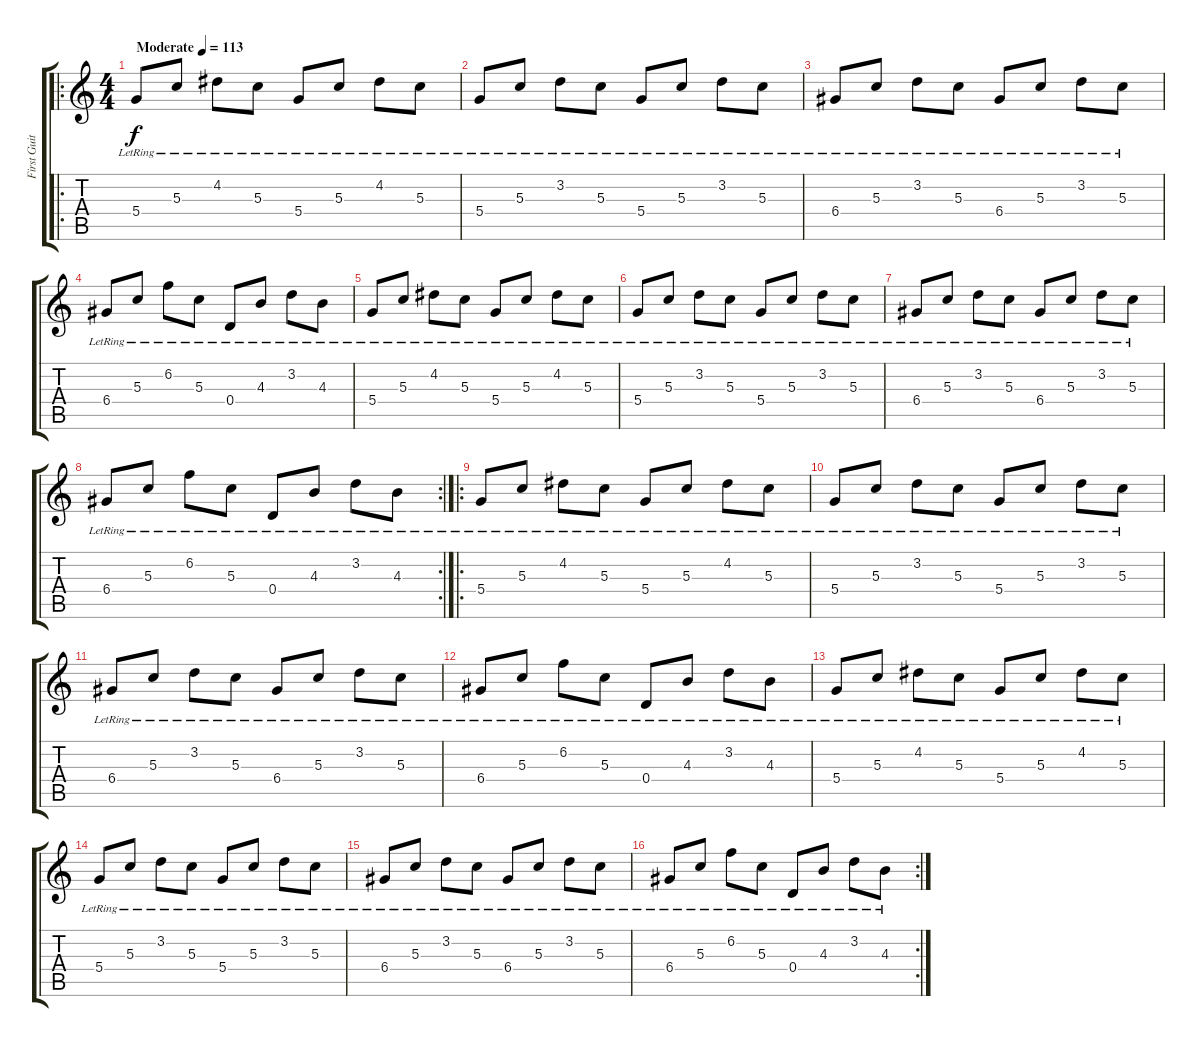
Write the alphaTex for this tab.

\track ("First Guitar" "First Guit") {instrument electricguitarclean}
\staff {score tabs}
\tuning (E4 B3 G3 D3 A2 E2) {hide}
\ro
\ts (4 4)
\tempo (113 "Moderate")
\clef g2
\ks c
5.4{lr}.8{dy f instrument electricguitarclean} 5.3{lr}.8 4.2{lr}.8 5.3{lr}.8 5.4{lr}.8 5.3{lr}.8 4.2{lr}.8 5.3{lr}.8 |
5.4{lr}.8 5.3{lr}.8 3.2{lr}.8 5.3{lr}.8 5.4{lr}.8 5.3{lr}.8 3.2{lr}.8 5.3{lr}.8 |
6.4{lr}.8 5.3{lr}.8 3.2{lr}.8 5.3{lr}.8 6.4{lr}.8 5.3{lr}.8 3.2{lr}.8 5.3{lr}.8 |
6.4{lr}.8 5.3{lr}.8 6.2{lr}.8 5.3{lr}.8 0.4{lr}.8 4.3{lr}.8 3.2{lr}.8 4.3{lr}.8 |
5.4{lr}.8 5.3{lr}.8 4.2{lr}.8 5.3{lr}.8 5.4{lr}.8 5.3{lr}.8 4.2{lr}.8 5.3{lr}.8 |
5.4{lr}.8 5.3{lr}.8 3.2{lr}.8 5.3{lr}.8 5.4{lr}.8 5.3{lr}.8 3.2{lr}.8 5.3{lr}.8 |
6.4{lr}.8 5.3{lr}.8 3.2{lr}.8 5.3{lr}.8 6.4{lr}.8 5.3{lr}.8 3.2{lr}.8 5.3{lr}.8 |
\rc 2
6.4{lr}.8 5.3{lr}.8 6.2{lr}.8 5.3{lr}.8 0.4{lr}.8 4.3{lr}.8 3.2{lr}.8 4.3{lr}.8 |
\ro
5.4{lr}.8 5.3{lr}.8 4.2{lr}.8 5.3{lr}.8 5.4{lr}.8 5.3{lr}.8 4.2{lr}.8 5.3{lr}.8 |
5.4{lr}.8 5.3{lr}.8 3.2{lr}.8 5.3{lr}.8 5.4{lr}.8 5.3{lr}.8 3.2{lr}.8 5.3{lr}.8 |
6.4{lr}.8 5.3{lr}.8 3.2{lr}.8 5.3{lr}.8 6.4{lr}.8 5.3{lr}.8 3.2{lr}.8 5.3{lr}.8 |
6.4{lr}.8 5.3{lr}.8 6.2{lr}.8 5.3{lr}.8 0.4{lr}.8 4.3{lr}.8 3.2{lr}.8 4.3{lr}.8 |
5.4{lr}.8 5.3{lr}.8 4.2{lr}.8 5.3{lr}.8 5.4{lr}.8 5.3{lr}.8 4.2{lr}.8 5.3{lr}.8 |
5.4{lr}.8 5.3{lr}.8 3.2{lr}.8 5.3{lr}.8 5.4{lr}.8 5.3{lr}.8 3.2{lr}.8 5.3{lr}.8 |
6.4{lr}.8 5.3{lr}.8 3.2{lr}.8 5.3{lr}.8 6.4{lr}.8 5.3{lr}.8 3.2{lr}.8 5.3{lr}.8 |
\rc 2
6.4{lr}.8 5.3{lr}.8 6.2{lr}.8 5.3{lr}.8 0.4{lr}.8 4.3{lr}.8 3.2{lr}.8 4.3{lr}.8
